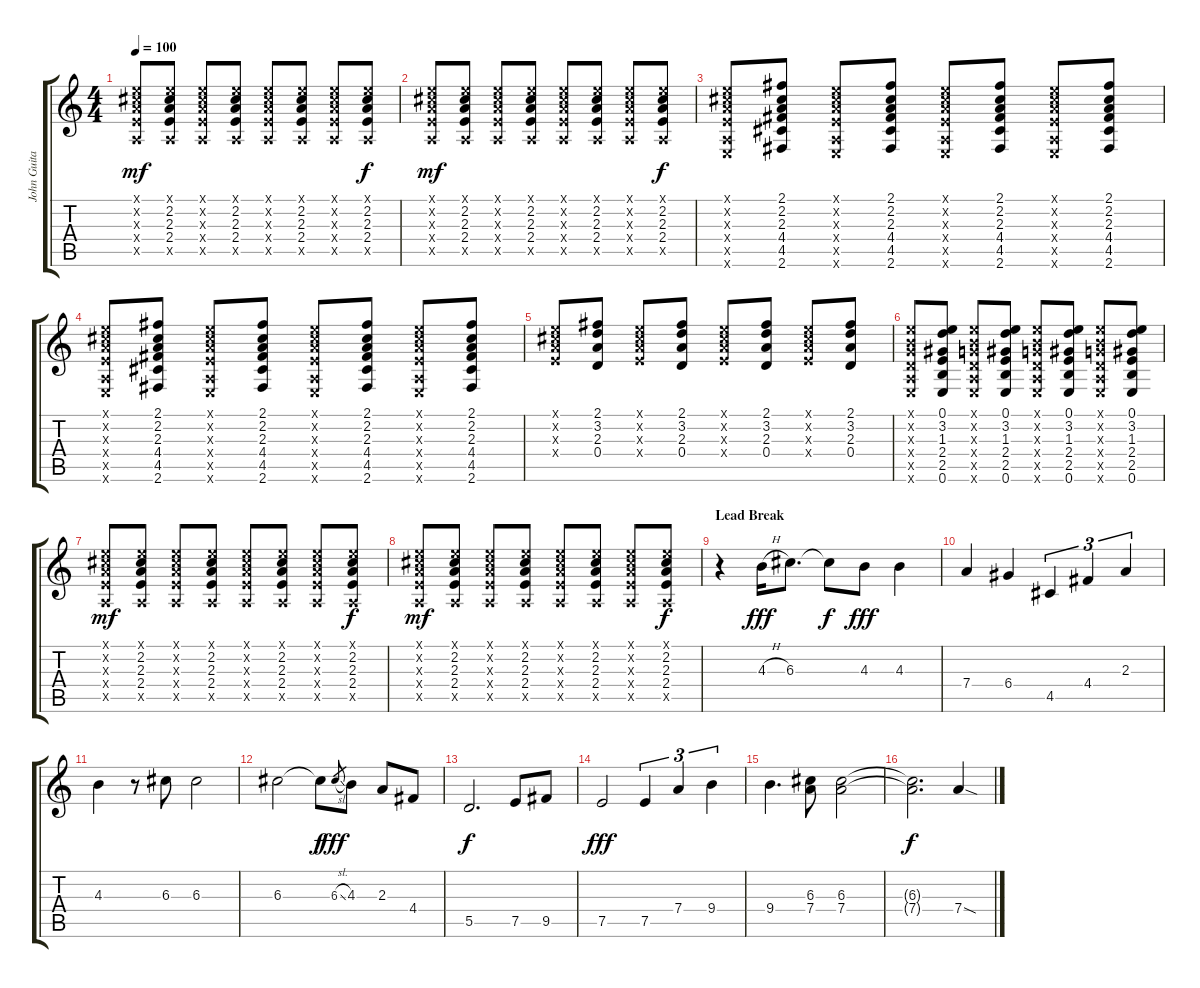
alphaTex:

\track ("John Guitar" "John Guita") {instrument electricguitarclean}
\staff {score tabs}
\tuning (E4 B3 G3 D3 A2 E2) {hide}
\ts (4 4)
\tempo 100
\clef g2
\ks c
(0.1{x} 2.2{x} 2.3{x} 2.4{x} 0.5{x}).8{dy mf} (0.1{x} 2.2 2.3 2.4 0.5{x}).8 (0.1{x} 2.2{x} 2.3{x} 2.4{x} 0.5{x}).8 (0.1{x} 2.2 2.3 2.4 0.5{x}).8 (0.1{x} 2.2{x} 2.3{x} 2.4{x} 0.5{x}).8 (0.1{x} 2.2 2.3 2.4 0.5{x}).8 (0.1{x} 2.2{x} 2.3{x} 2.4{x} 0.5{x}).8 (0.1{x} 2.2 2.3 2.4 0.5{x}).8{dy f} |
(0.1{x} 2.2{x} 2.3{x} 2.4{x} 0.5{x}).8{dy mf} (0.1{x} 2.2 2.3 2.4 0.5{x}).8 (0.1{x} 2.2{x} 2.3{x} 2.4{x} 0.5{x}).8 (0.1{x} 2.2 2.3 2.4 0.5{x}).8 (0.1{x} 2.2{x} 2.3{x} 2.4{x} 0.5{x}).8 (0.1{x} 2.2 2.3 2.4 0.5{x}).8 (0.1{x} 2.2{x} 2.3{x} 2.4{x} 0.5{x}).8 (0.1{x} 2.2 2.3 2.4 0.5{x}).8{dy f} |
(0.1{x} 2.2{x} 2.3{x} 2.4{x} 0.5{x} 0.6{x}).8 (2.1 2.2 2.3 4.4 4.5 2.6).8 (0.1{x} 2.2{x} 2.3{x} 2.4{x} 0.5{x} 0.6{x}).8 (2.1 2.2 2.3 4.4 4.5 2.6).8 (0.1{x} 2.2{x} 2.3{x} 2.4{x} 0.5{x} 0.6{x}).8 (2.1 2.2 2.3 4.4 4.5 2.6).8 (0.1{x} 2.2{x} 2.3{x} 2.4{x} 0.5{x} 0.6{x}).8 (2.1 2.2 2.3 4.4 4.5 2.6).8 |
(0.1{x} 2.2{x} 2.3{x} 2.4{x} 0.5{x} 0.6{x}).8 (2.1 2.2 2.3 4.4 4.5 2.6).8 (0.1{x} 2.2{x} 2.3{x} 2.4{x} 0.5{x} 0.6{x}).8 (2.1 2.2 2.3 4.4 4.5 2.6).8 (0.1{x} 2.2{x} 2.3{x} 2.4{x} 0.5{x} 0.6{x}).8 (2.1 2.2 2.3 4.4 4.5 2.6).8 (0.1{x} 2.2{x} 2.3{x} 2.4{x} 0.5{x} 0.6{x}).8 (2.1 2.2 2.3 4.4 4.5 2.6).8 |
(0.1{x} 2.2{x} 2.3{x} 2.4{x}).8 (2.1 3.2 2.3 0.4).8 (0.1{x} 2.2{x} 2.3{x} 2.4{x}).8 (2.1 3.2 2.3 0.4).8 (0.1{x} 2.2{x} 2.3{x} 2.4{x}).8 (2.1 3.2 2.3 0.4).8 (0.1{x} 2.2{x} 2.3{x} 2.4{x}).8 (2.1 3.2 2.3 0.4).8 |
(0.1{x} 0.2{x} 0.3{x} 0.4{x} 0.5{x} 0.6{x}).8 (0.1 3.2 1.3 2.4 2.5 0.6).8 (0.1{x} 0.2{x} 0.3{x} 0.4{x} 0.5{x} 0.6{x}).8 (0.1 3.2 1.3 2.4 2.5 0.6).8 (0.1{x} 0.2{x} 0.3{x} 0.4{x} 0.5{x} 0.6{x}).8 (0.1 3.2 1.3 2.4 2.5 0.6).8 (0.1{x} 0.2{x} 0.3{x} 0.4{x} 0.5{x} 0.6{x}).8 (0.1 3.2 1.3 2.4 2.5 0.6).8 |
(0.1{x} 2.2{x} 2.3{x} 2.4{x} 0.5{x}).8{dy mf} (0.1{x} 2.2 2.3 2.4 0.5{x}).8 (0.1{x} 2.2{x} 2.3{x} 2.4{x} 0.5{x}).8 (0.1{x} 2.2 2.3 2.4 0.5{x}).8 (0.1{x} 2.2{x} 2.3{x} 2.4{x} 0.5{x}).8 (0.1{x} 2.2 2.3 2.4 0.5{x}).8 (0.1{x} 2.2{x} 2.3{x} 2.4{x} 0.5{x}).8 (0.1{x} 2.2 2.3 2.4 0.5{x}).8{dy f} |
(0.1{x} 2.2{x} 2.3{x} 2.4{x} 0.5{x}).8{dy mf} (0.1{x} 2.2 2.3 2.4 0.5{x}).8 (0.1{x} 2.2{x} 2.3{x} 2.4{x} 0.5{x}).8 (0.1{x} 2.2 2.3 2.4 0.5{x}).8 (0.1{x} 2.2{x} 2.3{x} 2.4{x} 0.5{x}).8 (0.1{x} 2.2 2.3 2.4 0.5{x}).8 (0.1{x} 2.2{x} 2.3{x} 2.4{x} 0.5{x}).8 (0.1{x} 2.2 2.3 2.4 0.5{x}).8{dy f} |
\section ("" "Lead Break")
r.4 4.3{h}.16{dy fff} 6.3.8{d} 6.3{t}.8{dy f} 4.3.8{dy fff} 4.3.4 |
7.4.4 6.4.4 4.5.4{tu (3 2)} 4.4.4{tu (3 2)} 2.3.4{tu (3 2)} |
4.3.4 r.8 6.3.8 6.3.2 |
6.3.2 6.3{t}.8{dy f} 6.3{sl}.8{gr dy fff} 4.3.8 2.3.8 4.4.8 |
5.5.2{d dy f} 7.5.8 9.5.8 |
7.5.2{dy fff} 7.5.4{tu (3 2)} 7.4.4{tu (3 2)} 9.4.4{tu (3 2)} |
9.4.4{d} (6.3 7.4).8 (6.3 7.4).2 |
(6.3{t} 7.4{t}).2{d dy f} 7.4{sod}.4
